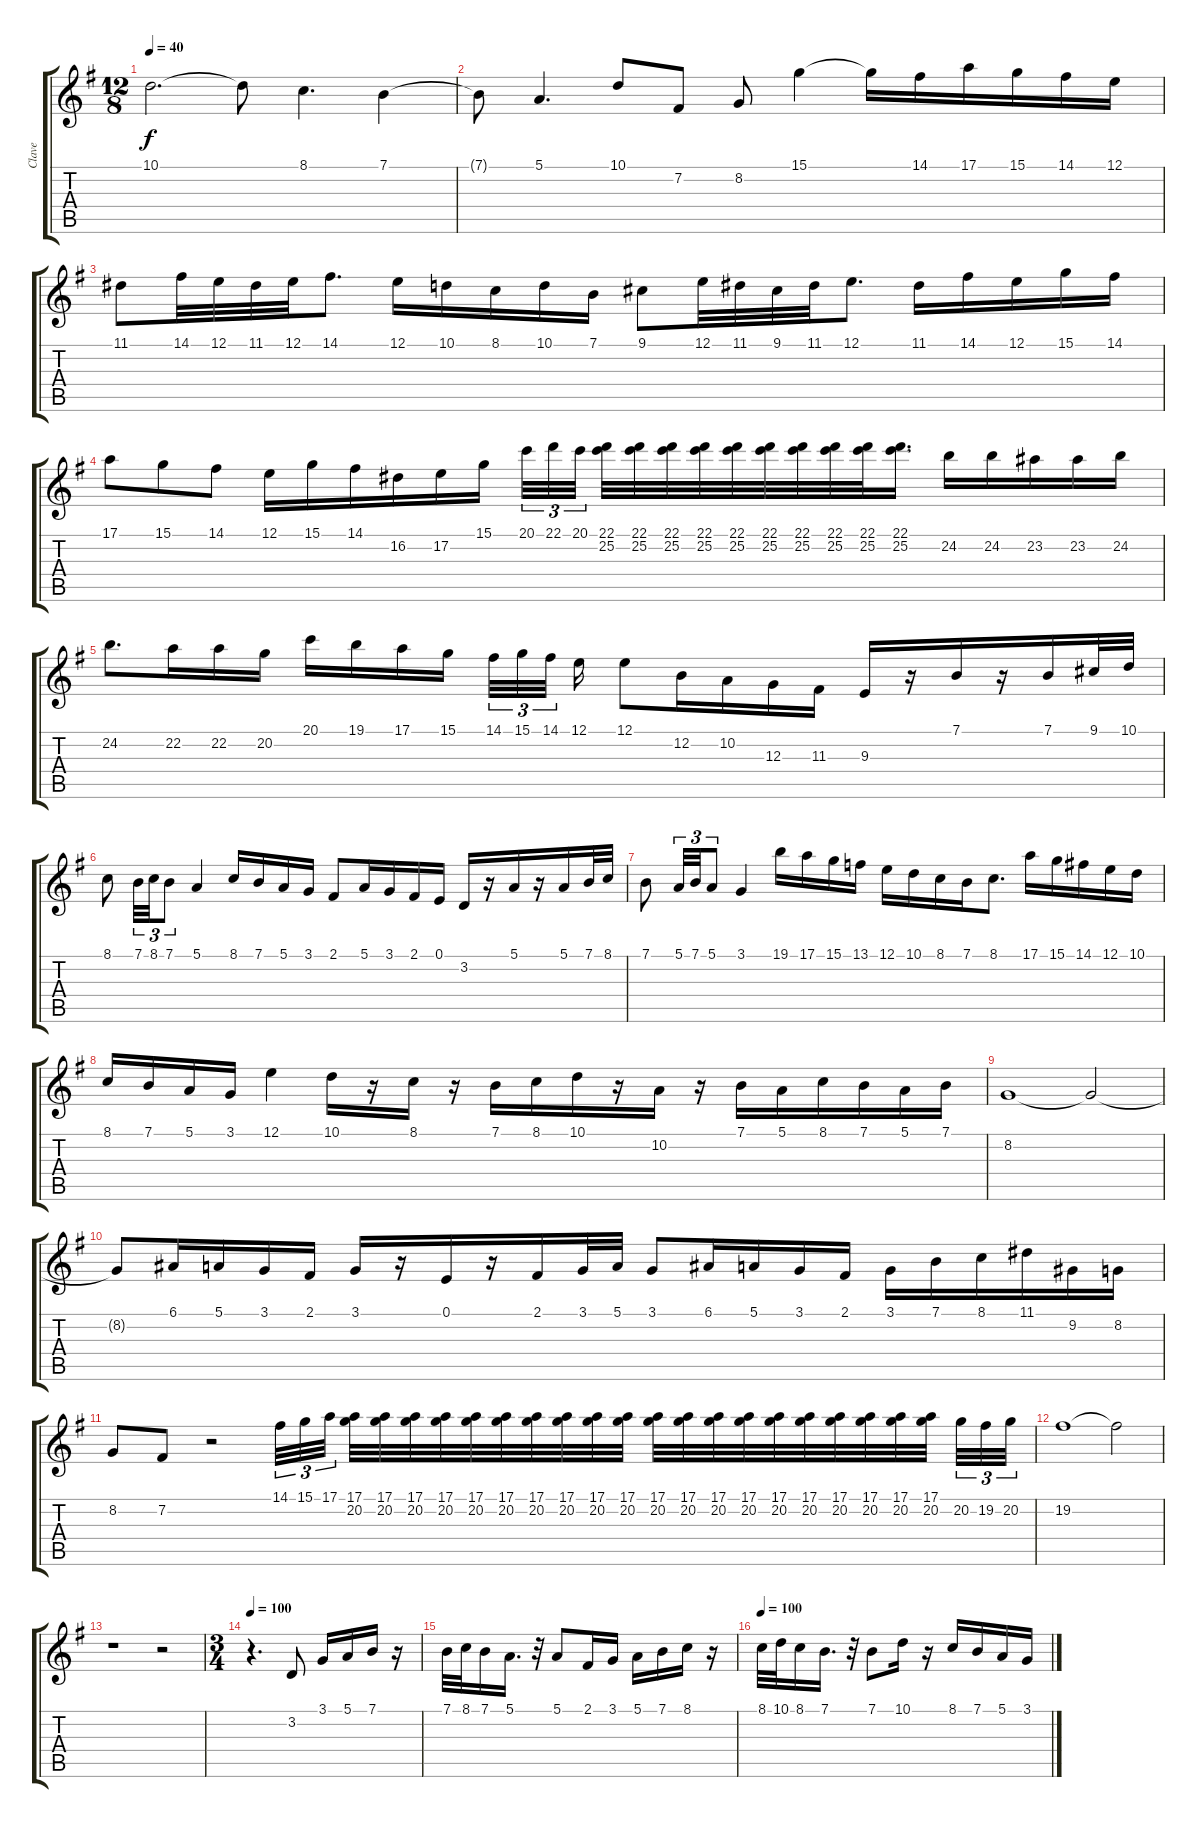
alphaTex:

\track ("Clave" "Clave") {instrument harpsichord}
\staff {score tabs}
\tuning (E4 B3 G3 D3 A2 E2) {hide}
\ts (12 8)
\tempo 40
\clef g2
\ks g
10.1{t}.2{d dy f} 10.1{t}.8 8.1.4{d} 7.1.4 |
7.1{t}.8 5.1.4{d} 10.1.8 7.2.8 8.2.8 15.1.4 15.1{t}.16 14.1.16 17.1.16 15.1.16 14.1.16 12.1.16 |
11.1.8 14.1.32 12.1.32 11.1.32 12.1.32 14.1.8{d} 12.1.16 10.1.16 8.1.16 10.1.16 7.1.16 9.1.8 12.1.32 11.1.32 9.1.32 11.1.32 12.1.8{d} 11.1.16 14.1.16 12.1.16 15.1.16 14.1.16 |
17.1.8 15.1.8 14.1.8 12.1.16 15.1.16 14.1.16 16.2.16 17.2.16 15.1.16 20.1.32{tu (3 2)} 22.1.32{tu (3 2)} 20.1.32{tu (3 2) beam splitsecondary} (22.1 25.2).32 (22.1 25.2).32 (22.1 25.2).32 (22.1 25.2).32 (22.1 25.2).32 (22.1 25.2).32 (22.1 25.2).32 (22.1 25.2).32 (22.1 25.2).32 (22.1 25.2).16{d} 24.2.16 24.2.16 23.2.16 23.2.16 24.2.16 |
24.2.8{d} 22.2.16 22.2.16 20.2.16 20.1.16 19.1.16 17.1.16 15.1.16{beam splitsecondary} 14.1.32{tu (3 2)} 15.1.32{tu (3 2)} 14.1.32{tu (3 2) beam splitsecondary} 12.1.16 12.1.8 12.2.16 10.2.16 12.3.16 11.3.16 9.3.16 r.16 7.1.16 r.16 7.1.16 9.1.32 10.1.32 |
8.1.8 7.1.32{tu (3 2)} 8.1.32{tu (3 2)} 7.1.8{tu (3 2)} 5.1.4 8.1.16 7.1.16 5.1.16 3.1.16 2.1.8 5.1.16 3.1.16 2.1.16 0.1.16 3.2.16 r.16 5.1.16 r.16 5.1.16 7.1.32 8.1.32 |
7.1.8 5.1.32{tu (3 2)} 7.1.32{tu (3 2)} 5.1.8{tu (3 2)} 3.1.4 19.1.16 17.1.16 15.1.16 13.1.16 12.1.16 10.1.16 8.1.16 7.1.16 8.1.8{d} 17.1.16 15.1.16 14.1.16 12.1.16 10.1.16 |
8.1.16 7.1.16 5.1.16 3.1.16 12.1.4 10.1.16 r.16 8.1.16 r.16 7.1.16 8.1.16 10.1.16 r.16 10.2.16 r.16 7.1.16 5.1.16 8.1.16 7.1.16 5.1.16 7.1.16 |
8.2.1 8.2{t}.2 |
8.2{t}.8 6.1.16 5.1.16 3.1.16 2.1.16 3.1.16 r.16 0.1.16 r.16 2.1.16 3.1.32 5.1.32 3.1.8 6.1.16 5.1.16 3.1.16 2.1.16 3.1.16 7.1.16 8.1.16 11.1.16 9.2.16 8.2.16 |
8.2.8 7.2.8 r.2 14.1.32{tu (3 2)} 15.1.32{tu (3 2)} 17.1.32{tu (3 2) beam splitsecondary} (17.1 20.2).32 (17.1 20.2).32 (17.1 20.2).32 (17.1 20.2).32 (17.1 20.2).32 (17.1 20.2).32 (17.1 20.2).32 (17.1 20.2).32 (17.1 20.2).32 (17.1 20.2).32 (17.1 20.2).32 (17.1 20.2).32 (17.1 20.2).32 (17.1 20.2).32 (17.1 20.2).32 (17.1 20.2).32 (17.1 20.2).32 (17.1 20.2).32 (17.1 20.2).32 (17.1 20.2).32{beam splitsecondary} 20.2.32{tu (3 2)} 19.2.32{tu (3 2)} 20.2.32{tu (3 2)} |
19.2.1 19.2{t}.2 |
r.1 r.2 |
\ts (3 4)
\tempo 100
r.4{d} 3.2.8 3.1.16 5.1.16 7.1.16 r.16 |
7.1.32 8.1.32 7.1.16 5.1.16{d} r.32 5.1.8 2.1.16 3.1.16 5.1.16 7.1.16 8.1.16 r.16 |
\tempo 100
8.1.32 10.1.32 8.1.16 7.1.16{d} r.32 7.1.8 10.1.16 r.16 8.1.16 7.1.16 5.1.16 3.1.16
